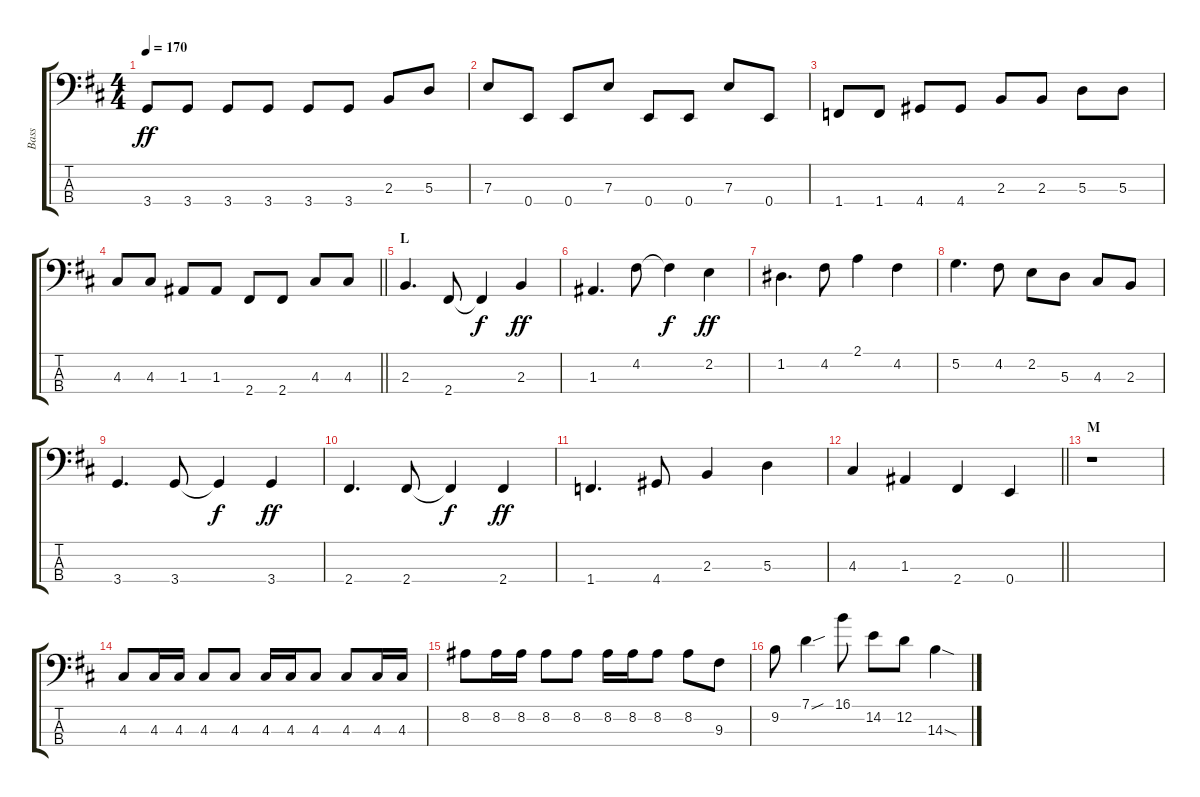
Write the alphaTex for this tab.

\track ("Bass" "Bass") {instrument electricbasspick}
\staff {score tabs}
\tuning (G2 D2 A1 E1) {hide}
\ts (4 4)
\tempo 170
\clef f4
\ks d
3.4.8{dy ff} 3.4.8 3.4.8 3.4.8 3.4.8 3.4.8 2.3.8 5.3.8 |
7.3.8 0.4.8 0.4.8 7.3.8 0.4.8 0.4.8 7.3.8 0.4.8 |
1.4.8 1.4.8 4.4.8 4.4.8 2.3.8 2.3.8 5.3.8 5.3.8 |
\barLineRight lightlight
4.3.8 4.3.8 1.3.8 1.3.8 2.4.8 2.4.8 4.3.8 4.3.8 |
\section ("" "L")
2.3.4{d} 2.4.8 2.4{t}.4{dy f} 2.3.4{dy ff} |
1.3.4{d} 4.2.8 4.2{t}.4{dy f} 2.2.4{dy ff} |
1.2.4{d} 4.2.8 2.1.4 4.2.4 |
5.2.4{d} 4.2.8 2.2.8 5.3.8 4.3.8 2.3.8 |
3.4.4{d} 3.4.8 3.4{t}.4{dy f} 3.4.4{dy ff} |
2.4.4{d} 2.4.8 2.4{t}.4{dy f} 2.4.4{dy ff} |
1.4.4{d} 4.4.8 2.3.4 5.3.4 |
\barLineRight lightlight
4.3.4 1.3.4 2.4.4 0.4.4 |
\section ("" "M")
r.1 |
4.3.8 4.3.16 4.3.16 4.3.8 4.3.8 4.3.16 4.3.16 4.3.8 4.3.8 4.3.16 4.3.16 |
8.2.8 8.2.16 8.2.16 8.2.8 8.2.8 8.2.16 8.2.16 8.2.8 8.2.8 9.3.8 |
9.2.8 7.1{sou}.4 16.1.8 14.2.8 12.2.8 14.3{sod}.4
